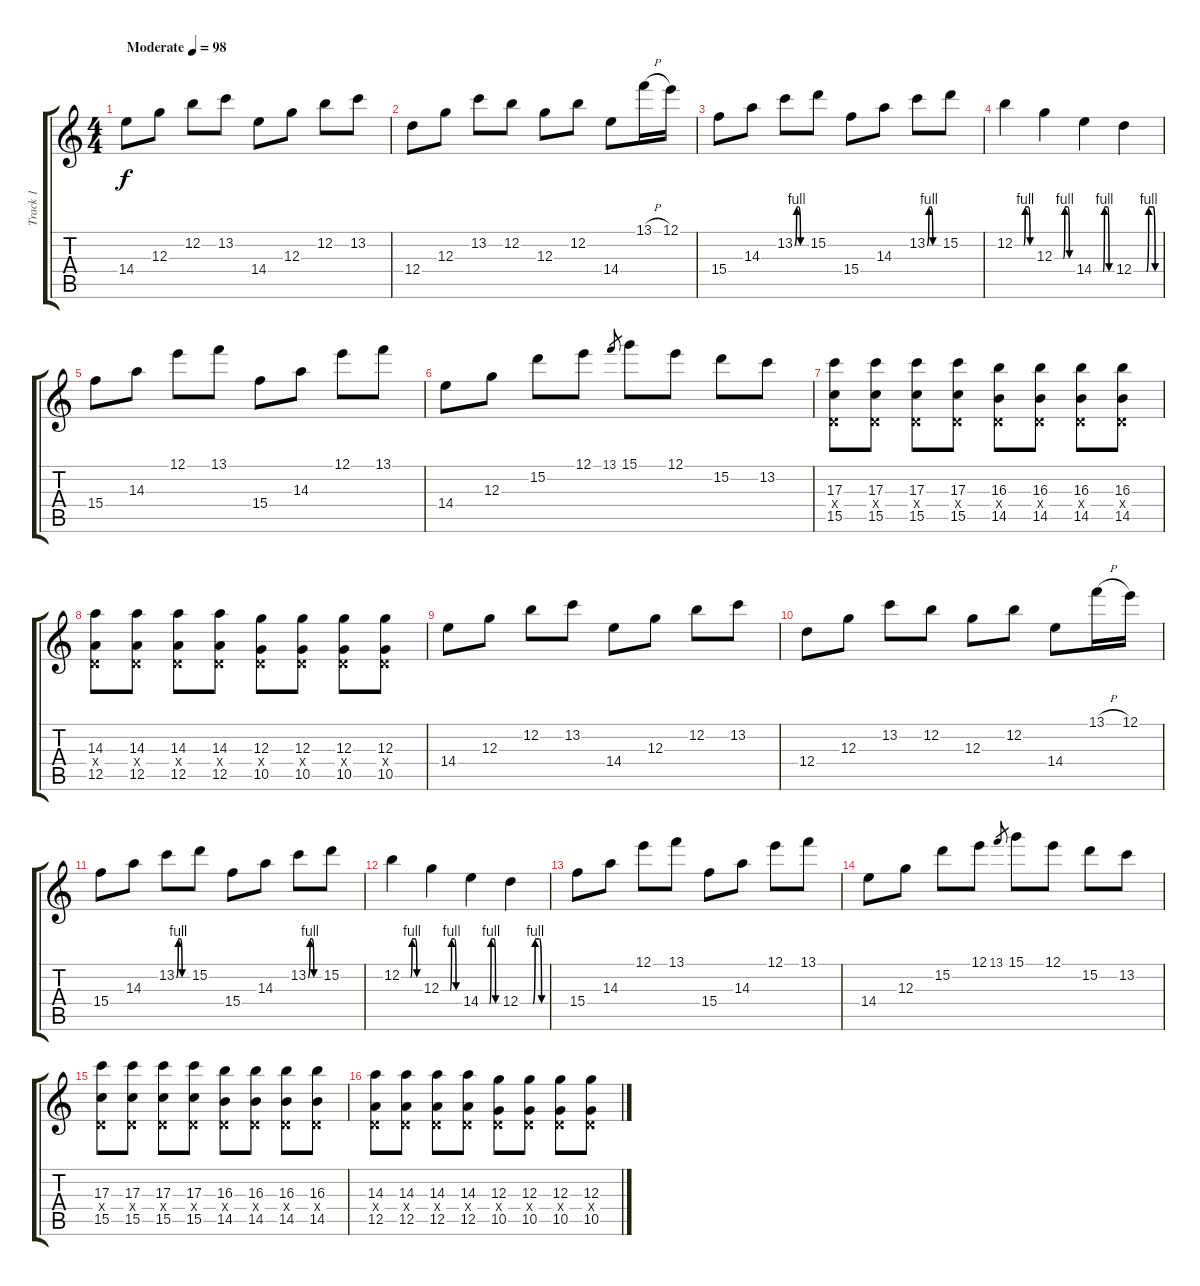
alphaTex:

\track ("Track 1" "Track 1") {instrument distortionguitar}
\staff {score tabs}
\tuning (E4 B3 G3 D3 A2 E2) {hide}
\ts (4 4)
\tempo (98 "Moderate")
\clef g2
\ks c
14.4.8{dy f instrument distortionguitar} 12.3.8 12.2.8 13.2.8 14.4.8 12.3.8 12.2.8 13.2.8 |
12.4.8 12.3.8 13.2.8 12.2.8 12.3.8 12.2.8 14.4.8 13.1{h}.16 12.1.16 |
15.4.8 14.3.8 13.2{be (custom 0 0 10 4 20 4 30 0 60 0)}.8 15.2.8 15.4.8 14.3.8 13.2{be (custom 0 0 10 4 20 4 30 0 60 0)}.8 15.2.8 |
12.2{be (custom 0 0 30 0 35 4 45 4 51 0 60 0)}.4 12.3{be (custom 0 0 30 0 35 4 45 4 50 0 60 0)}.4 14.4{be (custom 0 0 30 0 35 4 45 4 50 0 60 0)}.4 12.4{be (custom 0 0 30 0 35 4 45 4 50 0 60 0)}.4 |
15.4.8 14.3.8 12.1.8 13.1.8 15.4.8 14.3.8 12.1.8 13.1.8 |
14.4.8 12.3.8 15.2.8 12.1.8 13.1.8{gr} 15.1.8 12.1.8 15.2.8 13.2.8 |
(17.3 0.4{x} 15.5).8 (17.3 0.4{x} 15.5).8 (17.3 0.4{x} 15.5).8 (17.3 0.4{x} 15.5).8 (16.3 0.4{x} 14.5).8 (16.3 0.4{x} 14.5).8 (16.3 0.4{x} 14.5).8 (16.3 0.4{x} 14.5).8 |
(14.3 0.4{x} 12.5).8 (14.3 0.4{x} 12.5).8 (14.3 0.4{x} 12.5).8 (14.3 0.4{x} 12.5).8 (12.3 0.4{x} 10.5).8 (12.3 0.4{x} 10.5).8 (12.3 0.4{x} 10.5).8 (12.3 0.4{x} 10.5).8 |
14.4.8 12.3.8 12.2.8 13.2.8 14.4.8 12.3.8 12.2.8 13.2.8 |
12.4.8 12.3.8 13.2.8 12.2.8 12.3.8 12.2.8 14.4.8 13.1{h}.16 12.1.16 |
15.4.8 14.3.8 13.2{be (custom 0 0 10 4 20 4 30 0 60 0)}.8 15.2.8 15.4.8 14.3.8 13.2{be (custom 0 0 10 4 20 4 30 0 60 0)}.8 15.2.8 |
12.2{be (custom 0 0 30 0 35 4 45 4 51 0 60 0)}.4 12.3{be (custom 0 0 30 0 35 4 45 4 50 0 60 0)}.4 14.4{be (custom 0 0 30 0 35 4 45 4 50 0 60 0)}.4 12.4{be (custom 0 0 30 0 35 4 45 4 50 0 60 0)}.4 |
15.4.8 14.3.8 12.1.8 13.1.8 15.4.8 14.3.8 12.1.8 13.1.8 |
14.4.8 12.3.8 15.2.8 12.1.8 13.1.8{gr} 15.1.8 12.1.8 15.2.8 13.2.8 |
(17.3 0.4{x} 15.5).8 (17.3 0.4{x} 15.5).8 (17.3 0.4{x} 15.5).8 (17.3 0.4{x} 15.5).8 (16.3 0.4{x} 14.5).8 (16.3 0.4{x} 14.5).8 (16.3 0.4{x} 14.5).8 (16.3 0.4{x} 14.5).8 |
(14.3 0.4{x} 12.5).8 (14.3 0.4{x} 12.5).8 (14.3 0.4{x} 12.5).8 (14.3 0.4{x} 12.5).8 (12.3 0.4{x} 10.5).8 (12.3 0.4{x} 10.5).8 (12.3 0.4{x} 10.5).8 (12.3 0.4{x} 10.5).8
